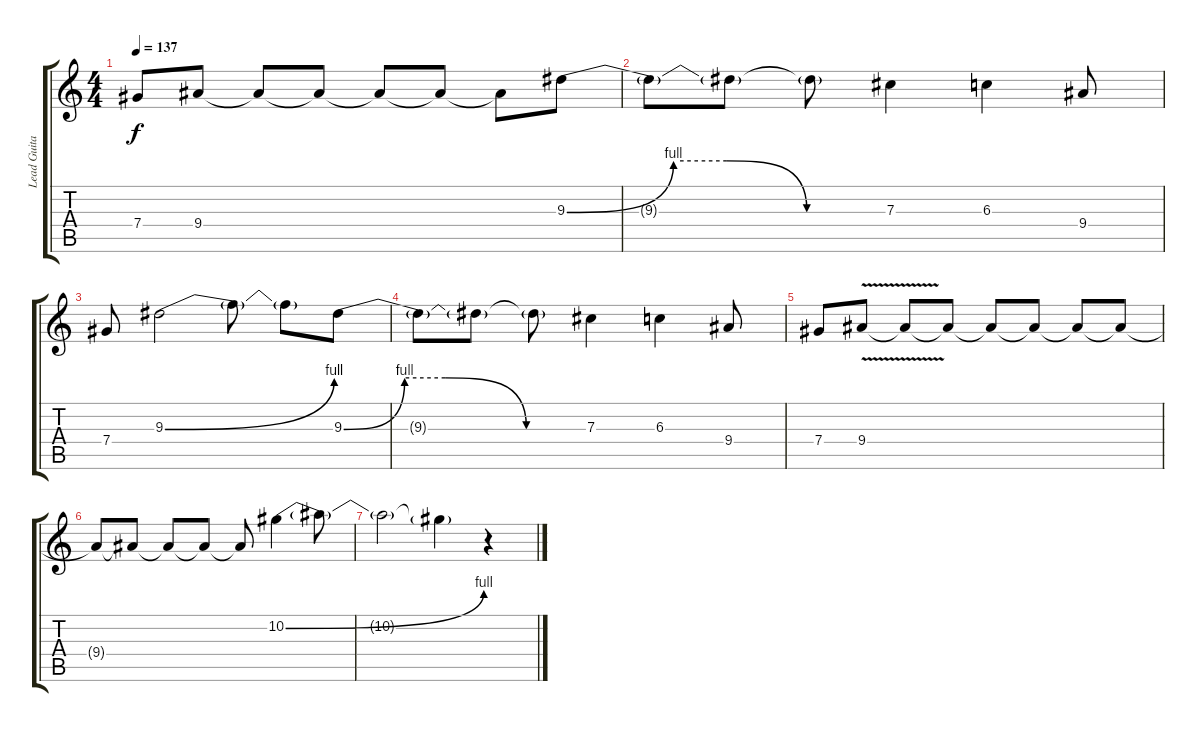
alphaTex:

\track ("Lead Guitar" "Lead Guita") {instrument electricguitarclean}
\staff {score tabs}
\tuning (Eb4 Bb3 Gb3 Db3 Ab2 Eb2) {hide}
\ts (4 4)
\tempo 137
\clef g2
\ks c
7.4.8{dy f} 9.4.8 9.4{t}.8 9.4{t}.8 9.4{t}.8 9.4{t}.8 9.4{t}.8 9.3{be (custom 0 0 20 4 30 4 45 0 60 0)}.8 |
9.3{t}.8 9.3{t}.8 9.3{t}.8 7.3.4 6.3.4 9.4.8 |
7.4.8 9.3{be (bend 0 0 60 4)}.2 9.3{t}.8 9.3{t}.8 9.3{be (custom 0 0 15 4 25 4 45 0 60 0)}.8 |
9.3{t}.8 9.3{t}.8 9.3{t}.8 7.3.4 6.3.4 9.4.8 |
7.4.8 9.4{v}.8 9.4{t}.8 9.4{t}.8 9.4{t}.8 9.4{t}.8 9.4{t}.8 9.4{t}.8 |
9.4{t}.8 9.4{t}.8 9.4{t}.8 9.4{t}.8 9.4{t}.8 10.2{be (bend 0 0 60 4)}.4 10.2{t}.8 |
10.2{t}.2 10.2{t}.4 r.4
